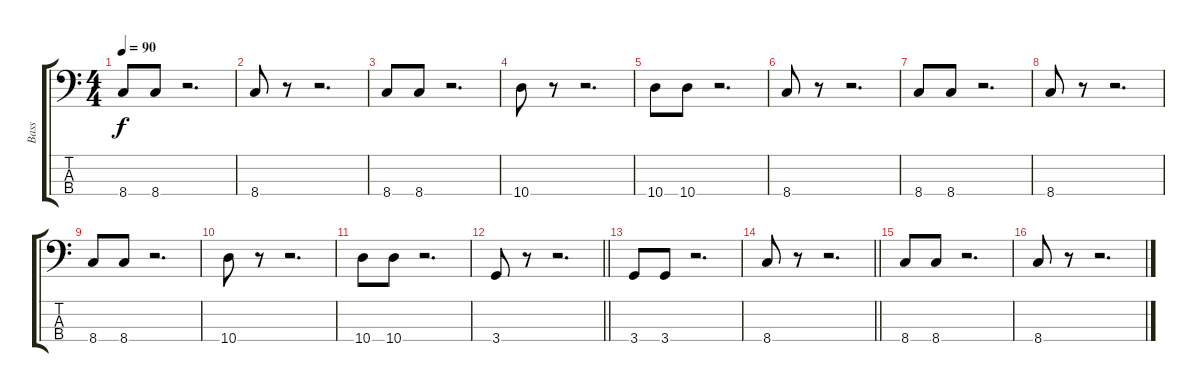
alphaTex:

\track ("Bass" "Bass") {instrument electricbassfinger}
\staff {score tabs}
\tuning (G2 D2 A1 E1) {hide}
\ts (4 4)
\tempo 90
\clef f4
\ks c
8.4.8{dy f} 8.4.8 r.2{d} |
8.4.8 r.8 r.2{d} |
8.4.8 8.4.8 r.2{d} |
10.4.8 r.8 r.2{d} |
10.4.8 10.4.8 r.2{d} |
8.4.8 r.8 r.2{d} |
8.4.8 8.4.8 r.2{d} |
8.4.8 r.8 r.2{d} |
8.4.8 8.4.8 r.2{d} |
10.4.8 r.8 r.2{d} |
10.4.8 10.4.8 r.2{d} |
\barLineRight lightlight
3.4.8 r.8 r.2{d} |
3.4.8 3.4.8 r.2{d} |
\barLineRight lightlight
8.4.8 r.8 r.2{d} |
\section ("" "")
8.4.8 8.4.8 r.2{d} |
8.4.8 r.8 r.2{d}
